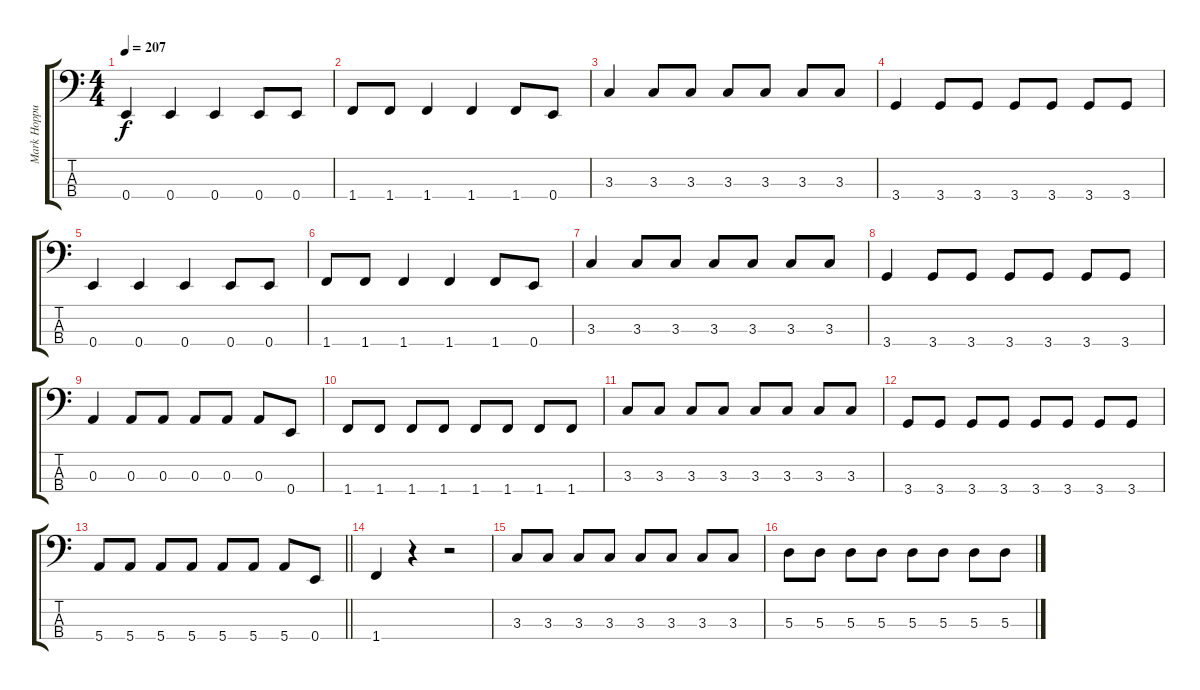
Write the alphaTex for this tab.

\track ("Mark Hoppus" "Mark Hoppu") {instrument electricbasspick}
\staff {score tabs}
\tuning (G2 D2 A1 E1) {hide}
\ts (4 4)
\tempo 207
\clef f4
\ks c
0.4.4{dy f} 0.4.4 0.4.4 0.4.8 0.4.8 |
1.4.8 1.4.8 1.4.4 1.4.4 1.4.8 0.4.8 |
3.3.4 3.3.8 3.3.8 3.3.8 3.3.8 3.3.8 3.3.8 |
3.4.4 3.4.8 3.4.8 3.4.8 3.4.8 3.4.8 3.4.8 |
0.4.4 0.4.4 0.4.4 0.4.8 0.4.8 |
1.4.8 1.4.8 1.4.4 1.4.4 1.4.8 0.4.8 |
3.3.4 3.3.8 3.3.8 3.3.8 3.3.8 3.3.8 3.3.8 |
3.4.4 3.4.8 3.4.8 3.4.8 3.4.8 3.4.8 3.4.8 |
0.3.4 0.3.8 0.3.8 0.3.8 0.3.8 0.3.8 0.4.8 |
1.4.8 1.4.8 1.4.8 1.4.8 1.4.8 1.4.8 1.4.8 1.4.8 |
3.3.8 3.3.8 3.3.8 3.3.8 3.3.8 3.3.8 3.3.8 3.3.8 |
3.4.8 3.4.8 3.4.8 3.4.8 3.4.8 3.4.8 3.4.8 3.4.8 |
\barLineRight lightlight
5.4.8 5.4.8 5.4.8 5.4.8 5.4.8 5.4.8 5.4.8 0.4.8 |
1.4.4 r.4 r.2 |
3.3.8 3.3.8 3.3.8 3.3.8 3.3.8 3.3.8 3.3.8 3.3.8 |
5.3.8 5.3.8 5.3.8 5.3.8 5.3.8 5.3.8 5.3.8 5.3.8
